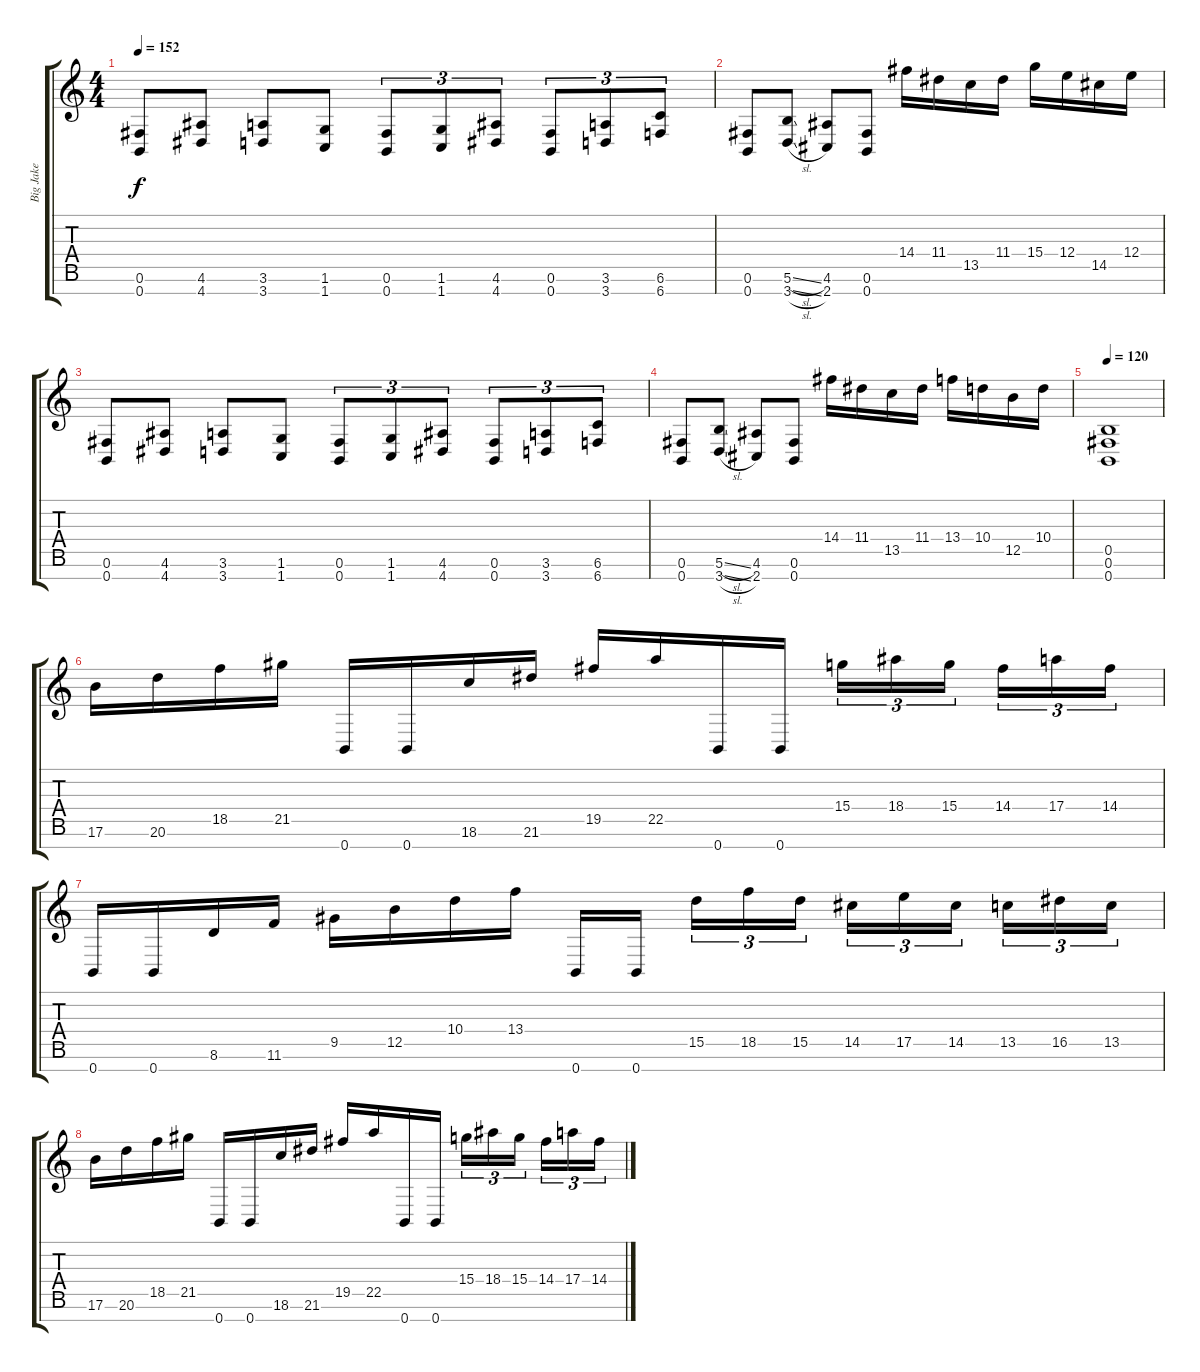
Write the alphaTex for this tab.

\track ("Big Jake" "Big Jake") {instrument distortionguitar}
\staff {score tabs}
\tuning (Gb4 Db4 A3 E3 B2 Gb2 B1) {hide}
\ts (4 4)
\tempo 152
\clef g2
\ks c
(0.6 0.7).8{dy f} (4.6 4.7).8 (3.6 3.7).8 (1.6 1.7).8 (0.6 0.7).8{tu (3 2)} (1.6 1.7).8{tu (3 2)} (4.6 4.7).8{tu (3 2)} (0.6 0.7).8{tu (3 2)} (3.6 3.7).8{tu (3 2)} (6.6 6.7).8{tu (3 2)} |
(0.6 0.7).8 (5.6{sl} 3.7{sl}).8 (4.6 2.7).8 (0.6 0.7).8 14.4.16 11.4.16 13.5.16 11.4.16 15.4.16 12.4.16 14.5.16 12.4.16 |
(0.6 0.7).8 (4.6 4.7).8 (3.6 3.7).8 (1.6 1.7).8 (0.6 0.7).8{tu (3 2)} (1.6 1.7).8{tu (3 2)} (4.6 4.7).8{tu (3 2)} (0.6 0.7).8{tu (3 2)} (3.6 3.7).8{tu (3 2)} (6.6 6.7).8{tu (3 2)} |
(0.6 0.7).8 (5.6{sl} 3.7{sl}).8 (4.6 2.7).8 (0.6 0.7).8 14.4.16 11.4.16 13.5.16 11.4.16 13.4.16 10.4.16 12.5.16 10.4.16 |
\tempo 120
(0.5 0.6 0.7).1 |
17.6.16 20.6.16 18.5.16 21.5.16 0.7.16 0.7.16 18.6.16 21.6.16 19.5.16 22.5.16 0.7.16 0.7.16 15.4.16{tu (3 2)} 18.4.16{tu (3 2)} 15.4.16{tu (3 2) beam splitsecondary} 14.4.16{tu (3 2)} 17.4.16{tu (3 2)} 14.4.16{tu (3 2)} |
0.7.16 0.7.16 8.6.16 11.6.16 9.5.16 12.5.16 10.4.16 13.4.16 0.7.16 0.7.16{beam splitsecondary} 15.5.16{tu (3 2)} 18.5.16{tu (3 2)} 15.5.16{tu (3 2)} 14.5.16{tu (3 2)} 17.5.16{tu (3 2)} 14.5.16{tu (3 2) beam splitsecondary} 13.5.16{tu (3 2)} 16.5.16{tu (3 2)} 13.5.16{tu (3 2)} |
17.6.16 20.6.16 18.5.16 21.5.16 0.7.16 0.7.16 18.6.16 21.6.16 19.5.16 22.5.16 0.7.16 0.7.16 15.4.16{tu (3 2)} 18.4.16{tu (3 2)} 15.4.16{tu (3 2) beam splitsecondary} 14.4.16{tu (3 2)} 17.4.16{tu (3 2)} 14.4.16{tu (3 2)}
